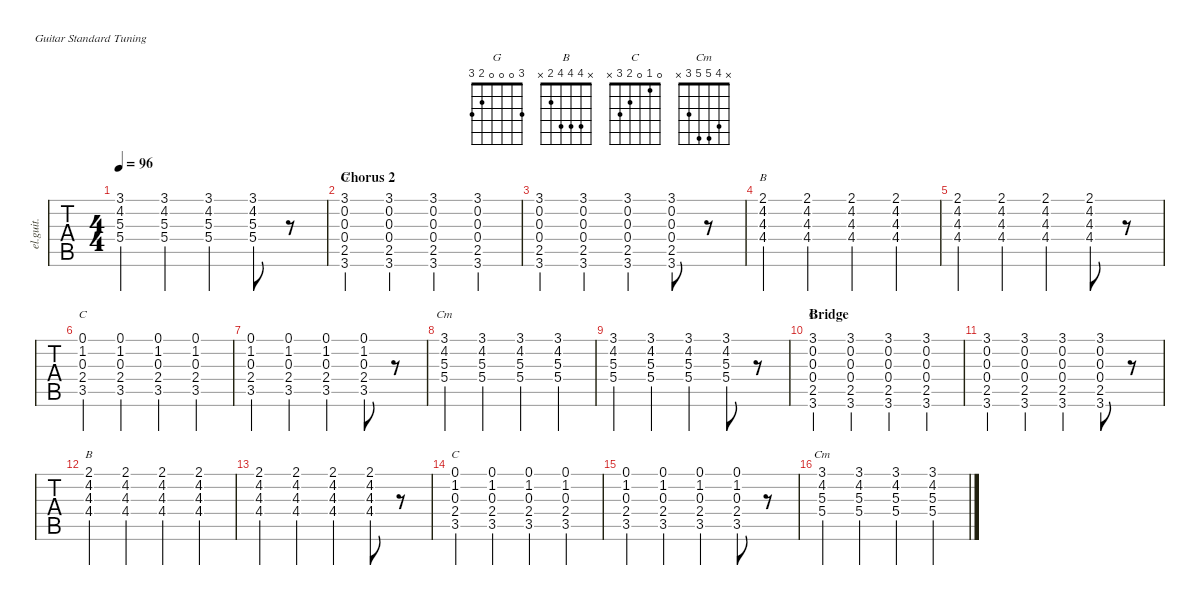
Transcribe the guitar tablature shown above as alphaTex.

\defaultSystemsLayout 4
\hideDynamics
\bracketExtendMode nobrackets
\track ("Guitar L3" "el.guit.") {instrument electricguitarclean}
\staff {tabs}
\tuning (E4 B3 G3 D3 A2 E2)
\chord ("G" 3 0 0 0 2 3) {showfingering false}
\chord ("B" x 4 4 4 2 x) {showfingering false}
\chord ("C" 0 1 0 2 3 x) {showfingering false}
\chord ("Cm" x 4 5 5 3 x) {showfingering false}
\ts (4 4)
\tempo 96
\clef g2
\ks g
(5.4{acc forcenatural} 5.3{acc forcenatural} 4.2{acc b} 3.1{acc forcenatural}).4{dy mf} (5.4{acc forcenatural} 5.3{acc forcenatural} 4.2{acc b} 3.1{acc forcenatural}).4 (5.4{acc forcenatural} 5.3{acc forcenatural} 4.2{acc b} 3.1{acc forcenatural}).4 (5.4{acc forcenatural} 5.3{acc forcenatural} 4.2{acc b} 3.1{acc forcenatural}).8 r.8 |
\section ("" "Chorus 2")
(3.6{acc forcenatural} 2.5{acc forcenatural} 0.4{acc forcenatural} 0.3{acc forcenatural} 0.2{acc forcenatural} 3.1{acc forcenatural}).4{ch "G"} (3.6{acc forcenatural} 2.5{acc forcenatural} 0.4{acc forcenatural} 0.3{acc forcenatural} 0.2{acc forcenatural} 3.1{acc forcenatural}).4 (3.6{acc forcenatural} 2.5{acc forcenatural} 0.4{acc forcenatural} 0.3{acc forcenatural} 0.2{acc forcenatural} 3.1{acc forcenatural}).4 (3.6{acc forcenatural} 2.5{acc forcenatural} 0.4{acc forcenatural} 0.3{acc forcenatural} 0.2{acc forcenatural} 3.1{acc forcenatural}).4 |
(3.6{acc forcenatural} 2.5{acc forcenatural} 0.4{acc forcenatural} 0.3{acc forcenatural} 0.2{acc forcenatural} 3.1{acc forcenatural}).4 (3.6{acc forcenatural} 2.5{acc forcenatural} 0.4{acc forcenatural} 0.3{acc forcenatural} 0.2{acc forcenatural} 3.1{acc forcenatural}).4 (3.6{acc forcenatural} 2.5{acc forcenatural} 0.4{acc forcenatural} 0.3{acc forcenatural} 0.2{acc forcenatural} 3.1{acc forcenatural}).4 (3.6{acc forcenatural} 2.5{acc forcenatural} 0.4{acc forcenatural} 0.3{acc forcenatural} 0.2{acc forcenatural} 3.1{acc forcenatural}).8 r.8 |
(4.4{acc #} 4.3{acc forcenatural} 4.2{acc #} 2.1{acc #}).4{ch "B"} (4.4{acc #} 4.3{acc forcenatural} 4.2{acc #} 2.1{acc #}).4 (4.4{acc #} 4.3{acc forcenatural} 4.2{acc #} 2.1{acc #}).4 (4.4{acc #} 4.3{acc forcenatural} 4.2{acc #} 2.1{acc #}).4 |
(4.4{acc #} 4.3{acc forcenatural} 4.2{acc #} 2.1{acc #}).4 (4.4{acc #} 4.3{acc forcenatural} 4.2{acc #} 2.1{acc #}).4 (4.4{acc #} 4.3{acc forcenatural} 4.2{acc #} 2.1{acc #}).4 (4.4{acc #} 4.3{acc forcenatural} 4.2{acc #} 2.1{acc #}).8 r.8 |
(3.5{acc forcenatural} 2.4{acc forcenatural} 0.3{acc forcenatural} 1.2{acc forcenatural} 0.1{acc forcenatural}).4{ch "C"} (3.5{acc forcenatural} 2.4{acc forcenatural} 0.3{acc forcenatural} 1.2{acc forcenatural} 0.1{acc forcenatural}).4 (3.5{acc forcenatural} 2.4{acc forcenatural} 0.3{acc forcenatural} 1.2{acc forcenatural} 0.1{acc forcenatural}).4 (3.5{acc forcenatural} 2.4{acc forcenatural} 0.3{acc forcenatural} 1.2{acc forcenatural} 0.1{acc forcenatural}).4 |
(3.5{acc forcenatural} 2.4{acc forcenatural} 0.3{acc forcenatural} 1.2{acc forcenatural} 0.1{acc forcenatural}).4 (3.5{acc forcenatural} 2.4{acc forcenatural} 0.3{acc forcenatural} 1.2{acc forcenatural} 0.1{acc forcenatural}).4 (3.5{acc forcenatural} 2.4{acc forcenatural} 0.3{acc forcenatural} 1.2{acc forcenatural} 0.1{acc forcenatural}).4 (3.5{acc forcenatural} 2.4{acc forcenatural} 0.3{acc forcenatural} 1.2{acc forcenatural} 0.1{acc forcenatural}).8 r.8 |
(5.4{acc forcenatural} 5.3{acc forcenatural} 4.2{acc b} 3.1{acc forcenatural}).4{ch "Cm"} (5.4{acc forcenatural} 5.3{acc forcenatural} 4.2{acc b} 3.1{acc forcenatural}).4 (5.4{acc forcenatural} 5.3{acc forcenatural} 4.2{acc b} 3.1{acc forcenatural}).4 (5.4{acc forcenatural} 5.3{acc forcenatural} 4.2{acc b} 3.1{acc forcenatural}).4 |
(5.4{acc forcenatural} 5.3{acc forcenatural} 4.2{acc b} 3.1{acc forcenatural}).4 (5.4{acc forcenatural} 5.3{acc forcenatural} 4.2{acc b} 3.1{acc forcenatural}).4 (5.4{acc forcenatural} 5.3{acc forcenatural} 4.2{acc b} 3.1{acc forcenatural}).4 (5.4{acc forcenatural} 5.3{acc forcenatural} 4.2{acc b} 3.1{acc forcenatural}).8 r.8 |
\section ("" "Bridge")
(3.6{acc forcenatural} 2.5{acc forcenatural} 0.4{acc forcenatural} 0.3{acc forcenatural} 0.2{acc forcenatural} 3.1{acc forcenatural}).4{ch "G"} (3.6{acc forcenatural} 2.5{acc forcenatural} 0.4{acc forcenatural} 0.3{acc forcenatural} 0.2{acc forcenatural} 3.1{acc forcenatural}).4 (3.6{acc forcenatural} 2.5{acc forcenatural} 0.4{acc forcenatural} 0.3{acc forcenatural} 0.2{acc forcenatural} 3.1{acc forcenatural}).4 (3.6{acc forcenatural} 2.5{acc forcenatural} 0.4{acc forcenatural} 0.3{acc forcenatural} 0.2{acc forcenatural} 3.1{acc forcenatural}).4 |
(3.6{acc forcenatural} 2.5{acc forcenatural} 0.4{acc forcenatural} 0.3{acc forcenatural} 0.2{acc forcenatural} 3.1{acc forcenatural}).4 (3.6{acc forcenatural} 2.5{acc forcenatural} 0.4{acc forcenatural} 0.3{acc forcenatural} 0.2{acc forcenatural} 3.1{acc forcenatural}).4 (3.6{acc forcenatural} 2.5{acc forcenatural} 0.4{acc forcenatural} 0.3{acc forcenatural} 0.2{acc forcenatural} 3.1{acc forcenatural}).4 (3.6{acc forcenatural} 2.5{acc forcenatural} 0.4{acc forcenatural} 0.3{acc forcenatural} 0.2{acc forcenatural} 3.1{acc forcenatural}).8 r.8 |
(4.4{acc #} 4.3{acc forcenatural} 4.2{acc #} 2.1{acc #}).4{ch "B"} (4.4{acc #} 4.3{acc forcenatural} 4.2{acc #} 2.1{acc #}).4 (4.4{acc #} 4.3{acc forcenatural} 4.2{acc #} 2.1{acc #}).4 (4.4{acc #} 4.3{acc forcenatural} 4.2{acc #} 2.1{acc #}).4 |
(4.4{acc #} 4.3{acc forcenatural} 4.2{acc #} 2.1{acc #}).4 (4.4{acc #} 4.3{acc forcenatural} 4.2{acc #} 2.1{acc #}).4 (4.4{acc #} 4.3{acc forcenatural} 4.2{acc #} 2.1{acc #}).4 (4.4{acc #} 4.3{acc forcenatural} 4.2{acc #} 2.1{acc #}).8 r.8 |
(3.5{acc forcenatural} 2.4{acc forcenatural} 0.3{acc forcenatural} 1.2{acc forcenatural} 0.1{acc forcenatural}).4{ch "C"} (3.5{acc forcenatural} 2.4{acc forcenatural} 0.3{acc forcenatural} 1.2{acc forcenatural} 0.1{acc forcenatural}).4 (3.5{acc forcenatural} 2.4{acc forcenatural} 0.3{acc forcenatural} 1.2{acc forcenatural} 0.1{acc forcenatural}).4 (3.5{acc forcenatural} 2.4{acc forcenatural} 0.3{acc forcenatural} 1.2{acc forcenatural} 0.1{acc forcenatural}).4 |
(3.5{acc forcenatural} 2.4{acc forcenatural} 0.3{acc forcenatural} 1.2{acc forcenatural} 0.1{acc forcenatural}).4 (3.5{acc forcenatural} 2.4{acc forcenatural} 0.3{acc forcenatural} 1.2{acc forcenatural} 0.1{acc forcenatural}).4 (3.5{acc forcenatural} 2.4{acc forcenatural} 0.3{acc forcenatural} 1.2{acc forcenatural} 0.1{acc forcenatural}).4 (3.5{acc forcenatural} 2.4{acc forcenatural} 0.3{acc forcenatural} 1.2{acc forcenatural} 0.1{acc forcenatural}).8 r.8 |
(5.4{acc forcenatural} 5.3{acc forcenatural} 4.2{acc b} 3.1{acc forcenatural}).4{ch "Cm"} (5.4{acc forcenatural} 5.3{acc forcenatural} 4.2{acc b} 3.1{acc forcenatural}).4 (5.4{acc forcenatural} 5.3{acc forcenatural} 4.2{acc b} 3.1{acc forcenatural}).4 (5.4{acc forcenatural} 5.3{acc forcenatural} 4.2{acc b} 3.1{acc forcenatural}).4
